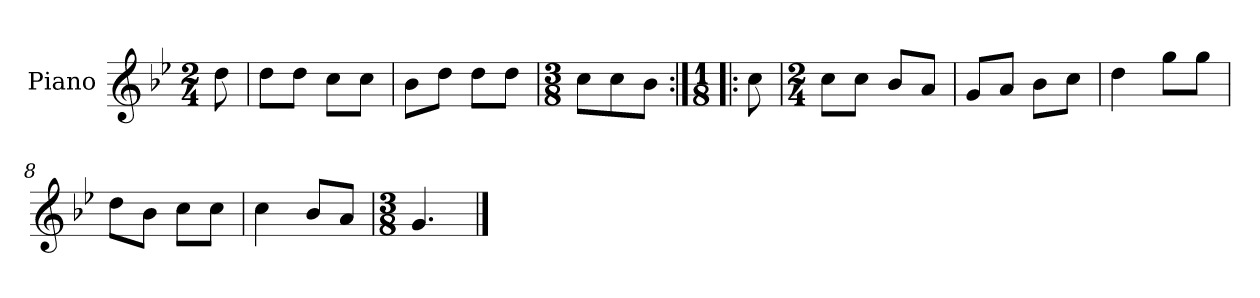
**kern
*part1
*staff1
*I"Piano
*I'Pno.
*clefG2
*k[b-e-]
*M2/4
=
8dd\
=1
8dd\L
8dd\J
8cc\L
8cc\J
=2
8b-\L
8dd\J
8dd\L
8dd\J
=3
*M3/8
8cc\L
8cc\
8b-\J
=4:|!|:
*M1/8
8cc\
=5
*M2/4
8cc\L
8cc\J
8b-/L
8a/J
=6
8g/L
8a/J
8b-\L
8cc\J
=7
4dd\
8gg\L
8gg\J
=8
8dd\L
8b-\J
8cc\L
8cc\J
=9
4cc\
8b-/L
8a/J
!!LO:LB:g=z
=10
*M3/8
4.g/
==
*-
